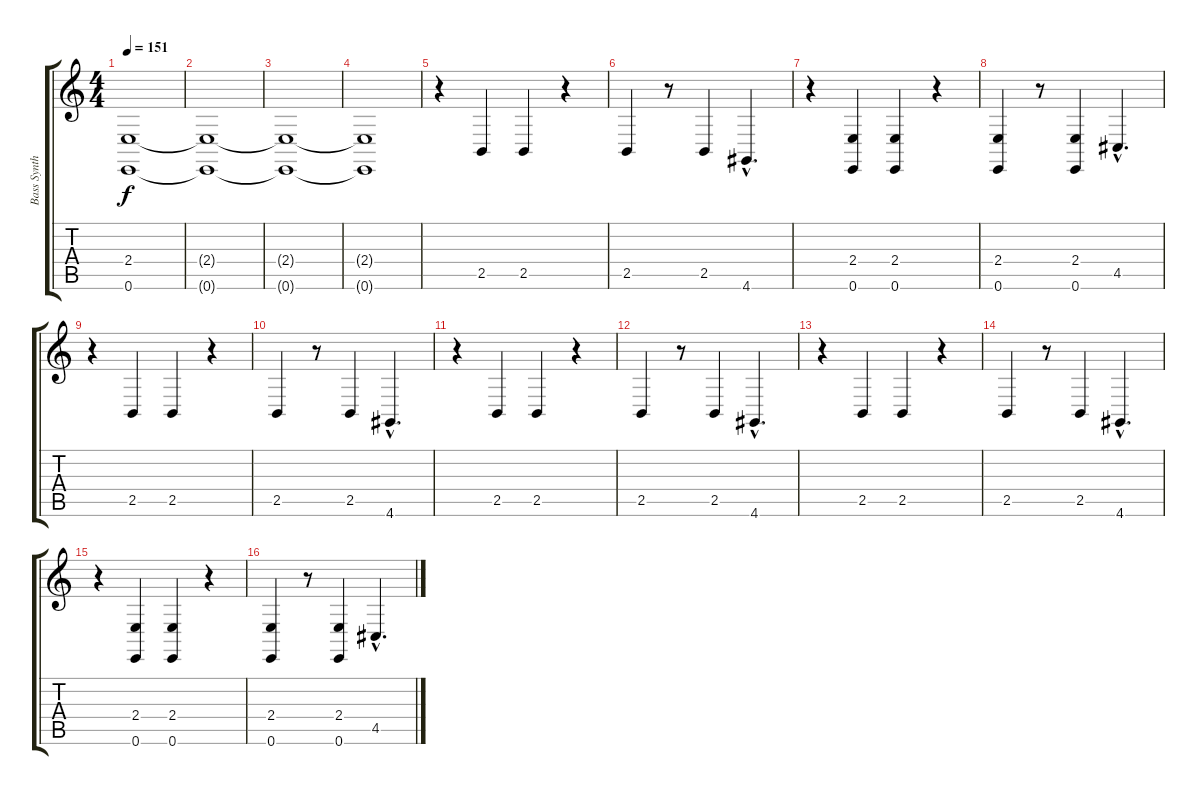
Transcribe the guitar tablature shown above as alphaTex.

\track ("Bass Synth" "Bass Synth") {instrument synthbrass2}
\staff {score tabs}
\tuning (E4 B3 G3 D3 A2 E2) {hide}
\ts (4 4)
\tempo 151
\clef g2
\ks c
(2.4 0.6).1{dy f} |
(2.4{t} 0.6{t}).1 |
(2.4{t} 0.6{t}).1 |
(2.4{t} 0.6{t}).1 |
r.4 2.5.4 2.5.4 r.4 |
2.5.4 r.8 2.5.4 4.6{hac}.4{d} |
r.4 (2.4 0.6).4 (2.4 0.6).4 r.4 |
(2.4 0.6).4 r.8 (2.4 0.6).4 4.5{hac}.4{d} |
r.4 2.5.4 2.5.4 r.4 |
2.5.4 r.8 2.5.4 4.6{hac}.4{d} |
r.4 2.5.4 2.5.4 r.4 |
2.5.4 r.8 2.5.4 4.6{hac}.4{d} |
r.4 2.5.4 2.5.4 r.4 |
2.5.4 r.8 2.5.4 4.6{hac}.4{d} |
r.4 (2.4 0.6).4 (2.4 0.6).4 r.4 |
(2.4 0.6).4 r.8 (2.4 0.6).4 4.5{hac}.4{d}
